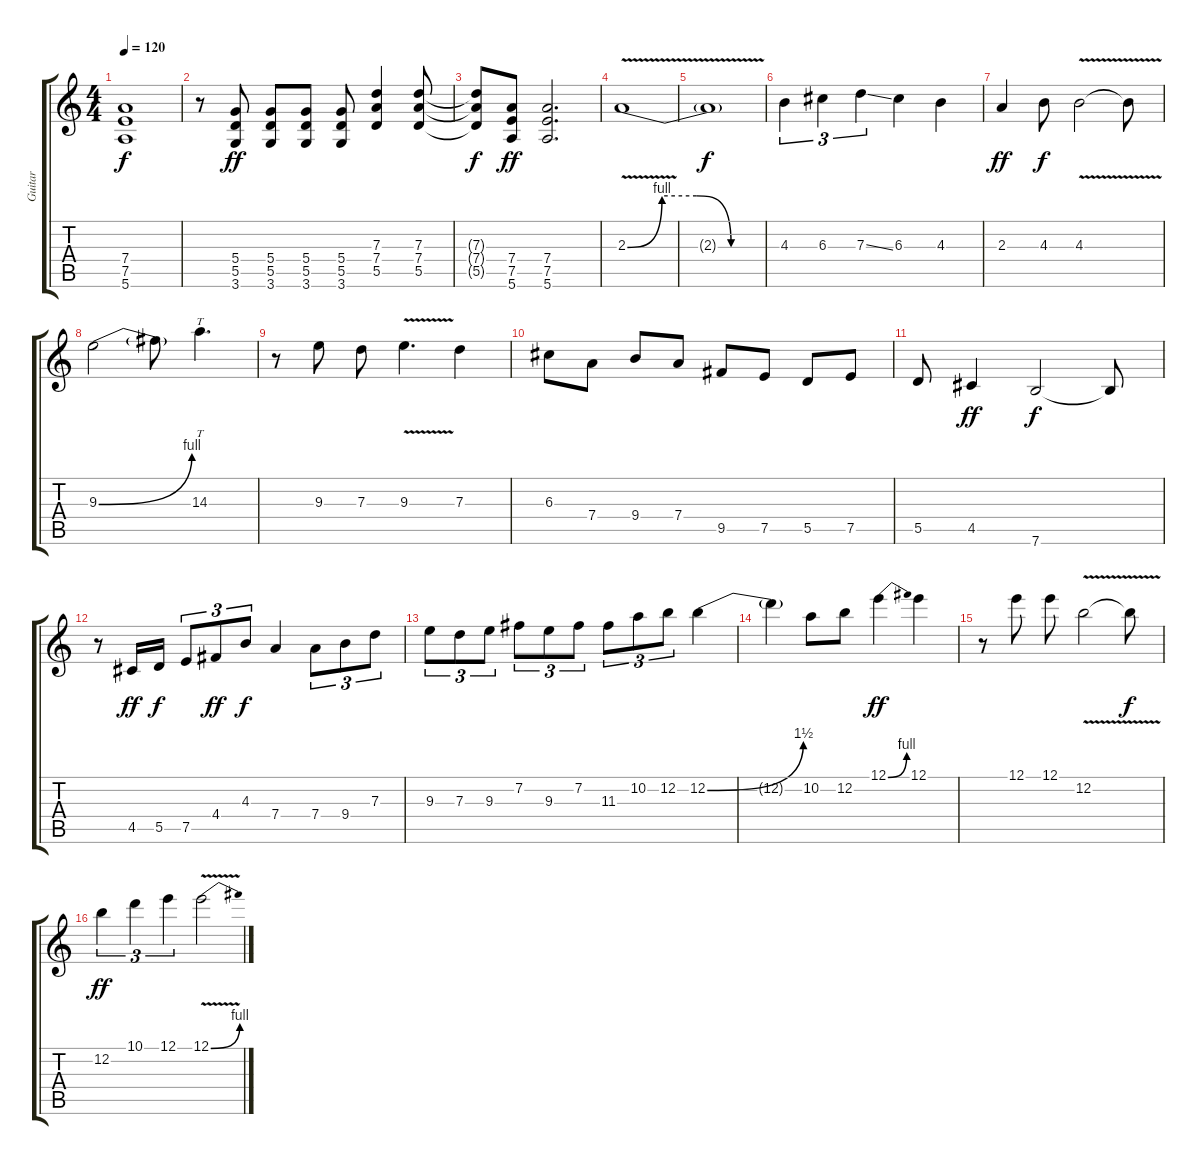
\track ("Guitar" "Guitar") {instrument distortionguitar}
\staff {score tabs}
\tuning (E4 B3 G3 D3 A2 E2) {hide}
\ts (4 4)
\tempo 120
\clef g2
\ks c
(7.4{t} 7.5{t} 5.6{t}).1{dy f} |
r.8 (5.4 5.5 3.6).8{dy ff} (5.4 5.5 3.6).8 (5.4 5.5 3.6).8 (5.4 5.5 3.6).8 (7.3 7.4 5.5).4 (7.3 7.4 5.5).8 |
(7.3{t} 7.4{t} 5.5{t}).8{dy f} (7.4 7.5 5.6).8{dy ff} (7.4 7.5 5.6).2{d} |
2.3{be (custom 0 0 15 4 30 4 45 0 60 0) v}.1 |
2.3{t}.1{dy f} |
4.3.4{tu (3 2)} 6.3.4{tu (3 2)} 7.3{ss}.4{tu (3 2)} 6.3.4 4.3.4 |
2.3.4{dy ff} 4.3.8{dy f} 4.3{v}.2 4.3{t}.8 |
9.3{be (bend 0 0 60 4)}.2 9.3{t}.8 14.3.4{tt d} |
r.8 9.3.8 7.3.8 9.3{v}.4{d} 7.3.4 |
6.3.8 7.4.8 9.4.8 7.4.8 9.5.8 7.5.8 5.5.8 7.5.8 |
5.5.8 4.5.4{dy ff} 7.6.2{dy f} 7.6{t}.8 |
r.8 4.5.16{dy ff} 5.5.16{dy f} 7.5.8{tu (3 2)} 4.4.8{tu (3 2) dy ff} 4.3.8{tu (3 2) dy f} 7.4.4 7.4.8{tu (3 2)} 9.4.8{tu (3 2)} 7.3.8{tu (3 2)} |
9.3.8{tu (3 2)} 7.3.8{tu (3 2)} 9.3.8{tu (3 2)} 7.2.8{tu (3 2)} 9.3.8{tu (3 2)} 7.2.8{tu (3 2)} 11.3.8{tu (3 2)} 10.2.8{tu (3 2)} 12.2.8{tu (3 2)} 12.2{be (bend 0 0 60 6)}.4 |
12.2{t}.4 10.2.8 12.2.8 12.1{be (bend 0 0 60 4)}.4{dy ff} 12.1.4 |
r.8 12.1.8 12.1.8 12.2{v}.2 12.2{t}.8{dy f} |
12.2.4{tu (3 2) dy ff} 10.1.4{tu (3 2)} 12.1.4{tu (3 2)} 12.1{be (bend 0 0 60 4) v}.2
